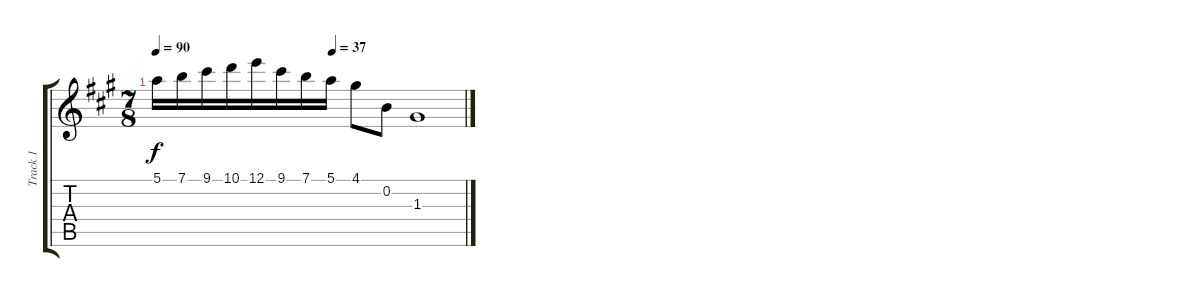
\track ("Track 1" "Track 1") {instrument electricguitarclean}
\staff {score tabs}
\tuning (E4 B3 G3 D3 A2 E2) {hide}
\ts (7 8)
\tempo 90
\tempo (37 0.5714285714285714)
\clef g2
\ks a
5.1.16{dy f} 7.1.16 9.1.16 10.1.16 12.1.16 9.1.16 7.1.16 5.1.16 4.1.8 0.2.8 1.3.1
